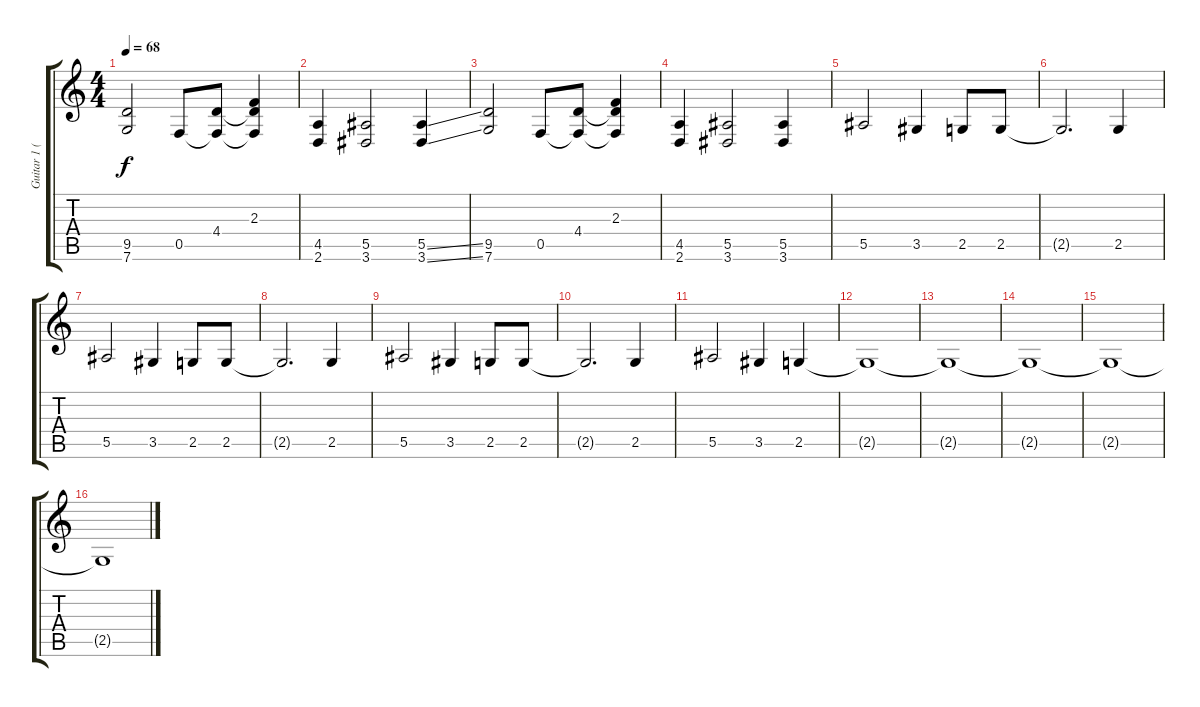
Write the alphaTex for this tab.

\track ("Guitar 1 (Distortion)" "Guitar 1 (") {instrument distortionguitar}
\staff {score tabs}
\tuning (C4 G3 Eb3 Bb2 F2 C2) {hide}
\ts (4 4)
\tempo 68
\clef g2
\ks c
(9.5 7.6).2{dy f} 0.5.8 (4.4 0.5{t}).8 (2.3 4.4{t} 0.5{t}).4 |
(4.5 2.6).4 (5.5 3.6).2 (5.5{ss} 3.6{ss}).4 |
(9.5 7.6).2 0.5.8 (4.4 0.5{t}).8 (2.3 4.4{t} 0.5{t}).4 |
(4.5 2.6).4 (5.5 3.6).2 (5.5 3.6).4 |
5.5.2 3.5.4 2.5.8 2.5.8 |
2.5{t}.2{d} 2.5.4 |
5.5.2 3.5.4 2.5.8 2.5.8 |
2.5{t}.2{d} 2.5.4 |
5.5.2 3.5.4 2.5.8 2.5.8 |
2.5{t}.2{d} 2.5.4 |
5.5.2 3.5.4 2.5.4 |
2.5{t}.1{volume 8} |
2.5{t}.1 |
2.5{t}.1 |
2.5{t}.1 |
2.5{t}.1{volume 4}
